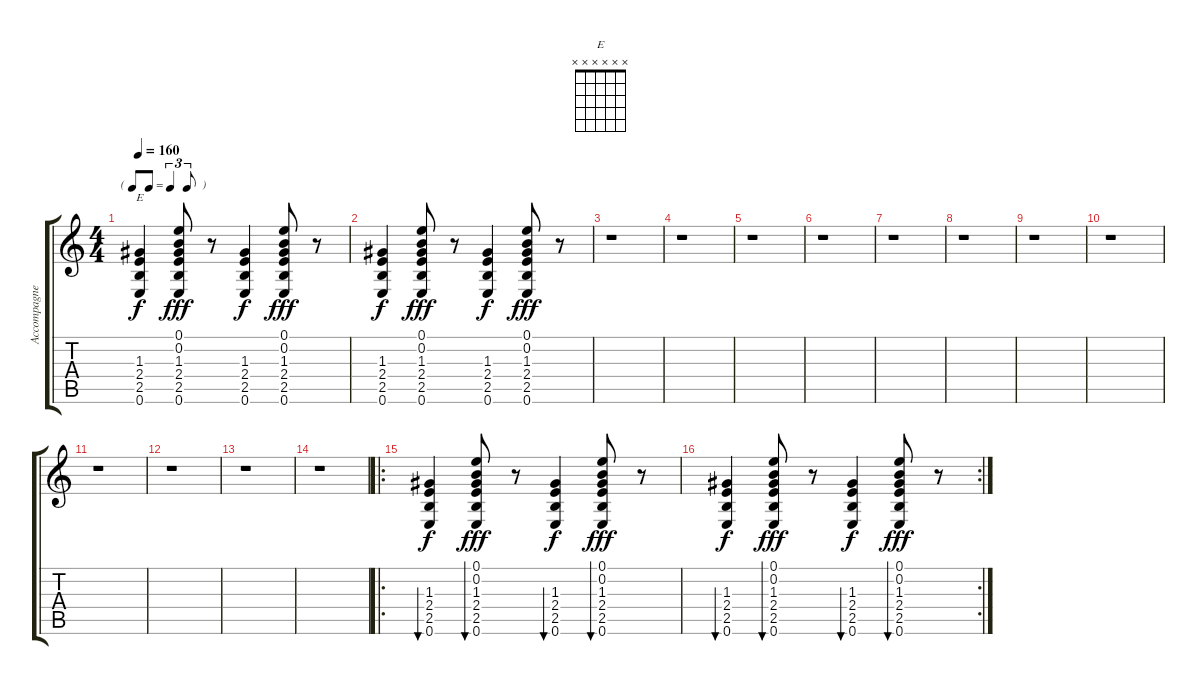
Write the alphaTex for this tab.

\track ("Accompagnement" "Accompagne") {mute instrument acousticguitarsteel}
\staff {score tabs}
\tuning (E4 B3 G3 D3 A2 E2) {hide}
\chord ("E" x x x x x x)
\ts (4 4)
\tf triplet8th
\tempo 160
\clef g2
\ks c
(1.3 2.4 2.5 0.6).4{ch "E" dy f} (0.1 0.2 1.3 2.4 2.5 0.6).8{dy fff} r.8 (1.3 2.4 2.5 0.6).4{dy f} (0.1 0.2 1.3 2.4 2.5 0.6).8{dy fff} r.8 |
(1.3 2.4 2.5 0.6).4{dy f} (0.1 0.2 1.3 2.4 2.5 0.6).8{dy fff} r.8 (1.3 2.4 2.5 0.6).4{dy f} (0.1 0.2 1.3 2.4 2.5 0.6).8{dy fff} r.8 |
r.1 |
r.1 |
r.1 |
r.1 |
r.1 |
r.1 |
r.1 |
r.1 |
r.1 |
r.1 |
r.1 |
r.1 |
\ro
(1.3 2.4 2.5 0.6).4{bu 30 dy f} (0.1 0.2 1.3 2.4 2.5 0.6).8{bu 30 dy fff} r.8 (1.3 2.4 2.5 0.6).4{bu 30 dy f} (0.1 0.2 1.3 2.4 2.5 0.6).8{bu 30 dy fff} r.8 |
\rc 2
(1.3 2.4 2.5 0.6).4{bu 30 dy f} (0.1 0.2 1.3 2.4 2.5 0.6).8{bu 30 dy fff} r.8 (1.3 2.4 2.5 0.6).4{bu 30 dy f} (0.1 0.2 1.3 2.4 2.5 0.6).8{bu 30 dy fff} r.8
